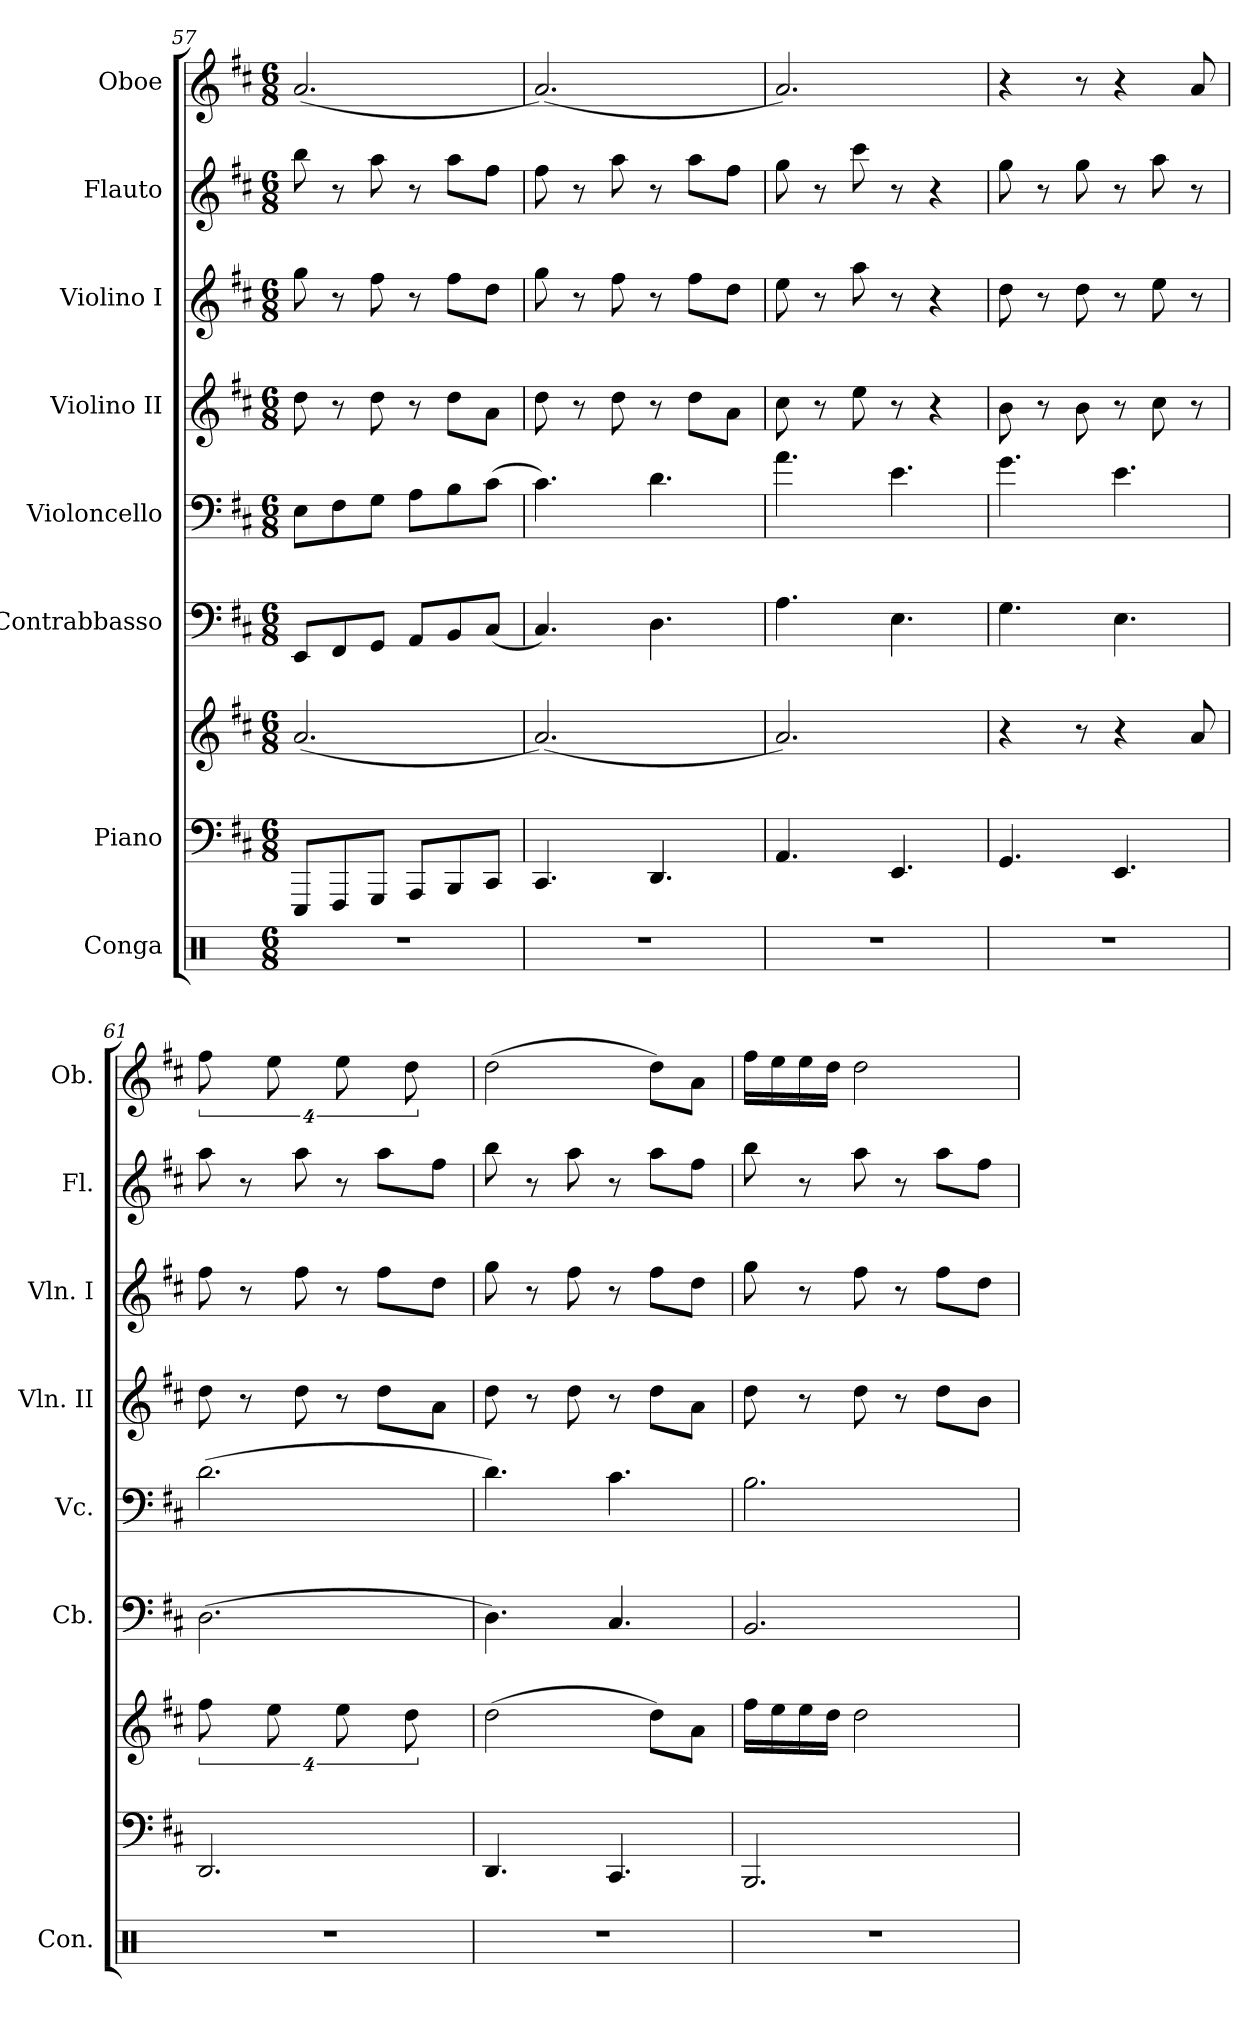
**kern	**kern	**kern	**kern	**kern	**kern	**kern	**kern	**kern
*part8	*part7	*part7	*part6	*part5	*part4	*part3	*part2	*part1
*staff9	*staff8	*staff7	*staff6	*staff5	*staff4	*staff3	*staff2	*staff1
*I"Conga	*I"Piano	*	*I"Contrabbasso	*I"Violoncello	*I"Violino II	*I"Violino I	*I"Flauto	*I"Oboe
*I'Con.	*	*	*I'Cb.	*I'Vc.	*I'Vln. II	*I'Vln. I	*I'Fl.	*I'Ob.
*clefX	*clefF4	*clefG2	*clefF4	*clefF4	*clefG2	*clefG2	*clefG2	*clefG2
*	*	*	*ITrd7c12	*	*	*	*	*
*k[]	*k[f#c#]	*k[f#c#]	*k[f#c#]	*k[f#c#]	*k[f#c#]	*k[f#c#]	*k[f#c#]	*k[f#c#]
*M6/8	*M6/8	*M6/8	*M6/8	*M6/8	*M6/8	*M6/8	*M6/8	*M6/8
=57	=57	=57	=57	=57	=57	=57	=57	=57
2.r	8EEE/L	(<2.a/	8EEE/L	8E\L	8dd\	8gg\	8bb\	(<2.a/
.	8FFF#/	.	8FFF#/	8F#\	8r	8r	8r	.
.	8GGG/J	.	8GGG/J	8G\J	8dd\	8ff#\	8aa\	.
.	8AAA/L	.	8AAA/L	8A\L	8r	8r	8r	.
.	8BBB/	.	8BBB/	8B\	8dd\L	8ff#\L	8aa\L	.
.	8CC#/J	.	(<8CC#/J	(>8c#\J	8a\J	8dd\J	8ff#\J	.
=58	=58	=58	=58	=58	=58	=58	=58	=58
2.r	4.CC#/	(<2.a/)	4.CC#/)	4.c#\)	8dd\	8gg\	8ff#\	(<2.a/)
.	.	.	.	.	8r	8r	8r	.
.	.	.	.	.	8dd\	8ff#\	8aa\	.
.	4.DD/	.	4.DD\	4.d\	8r	8r	8r	.
.	.	.	.	.	8dd\L	8ff#\L	8aa\L	.
.	.	.	.	.	8a\J	8dd\J	8ff#\J	.
=59	=59	=59	=59	=59	=59	=59	=59	=59
2.r	4.AA/	2.a/)	4.AA\	4.a\	8cc#\	8ee\	8gg\	2.a/)
.	.	.	.	.	8r	8r	8r	.
.	.	.	.	.	8ee\	8aa\	8ccc#\	.
.	4.EE/	.	4.EE\	4.e\	8r	8r	8r	.
.	.	.	.	.	4r	4r	4r	.
=60	=60	=60	=60	=60	=60	=60	=60	=60
2.r	4.GG/	4r	4.GG\	4.g\	8b\	8dd\	8gg\	4r
.	.	.	.	.	8r	8r	8r	.
.	.	8r	.	.	8b\	8dd\	8gg\	8r
.	4.EE/	4r	4.EE\	4.e\	8r	8r	8r	4r
.	.	.	.	.	8cc#\	8ee\	8aa\	.
.	.	8a/	.	.	8r	8r	8r	8a/
=61	=61	=61	=61	=61	=61	=61	=61	=61
2.r	2.DD/	16%3ff#\	(>2.DD\	(>2.d\	8dd\	8ff#\	8aa\	16%3ff#\
.	.	.	.	.	8r	8r	8r	.
.	.	16%3ee\	.	.	.	.	.	16%3ee\
.	.	.	.	.	8dd\	8ff#\	8aa\	.
.	.	16%3ee\	.	.	8r	8r	8r	16%3ee\
.	.	.	.	.	8dd\L	8ff#\L	8aa\L	.
.	.	16%3dd\	.	.	.	.	.	16%3dd\
.	.	.	.	.	8a\J	8dd\J	8ff#\J	.
=62	=62	=62	=62	=62	=62	=62	=62	=62
2.r	4.DD/	(>2dd\	4.DD\)	4.d\)	8dd\	8gg\	8bb\	(>2dd\
.	.	.	.	.	8r	8r	8r	.
.	.	.	.	.	8dd\	8ff#\	8aa\	.
.	4.CC#/	.	4.CC#/	4.c#\	8r	8r	8r	.
.	.	8dd\L)	.	.	8dd\L	8ff#\L	8aa\L	8dd\L)
.	.	8a\J	.	.	8a\J	8dd\J	8ff#\J	8a\J
=63	=63	=63	=63	=63	=63	=63	=63	=63
2.r	2.BBB/	16ff#\LL	2.BBB/	2.B\	8dd\	8gg\	8bb\	16ff#\LL
.	.	16ee\	.	.	.	.	.	16ee\
.	.	16ee\	.	.	8r	8r	8r	16ee\
.	.	16dd\JJ	.	.	.	.	.	16dd\JJ
.	.	2dd\	.	.	8dd\	8ff#\	8aa\	2dd\
.	.	.	.	.	8r	8r	8r	.
.	.	.	.	.	8dd\L	8ff#\L	8aa\L	.
.	.	.	.	.	8b\J	8dd\J	8ff#\J	.
=	=	=	=	=	=	=	=	=
*-	*-	*-	*-	*-	*-	*-	*-	*-
